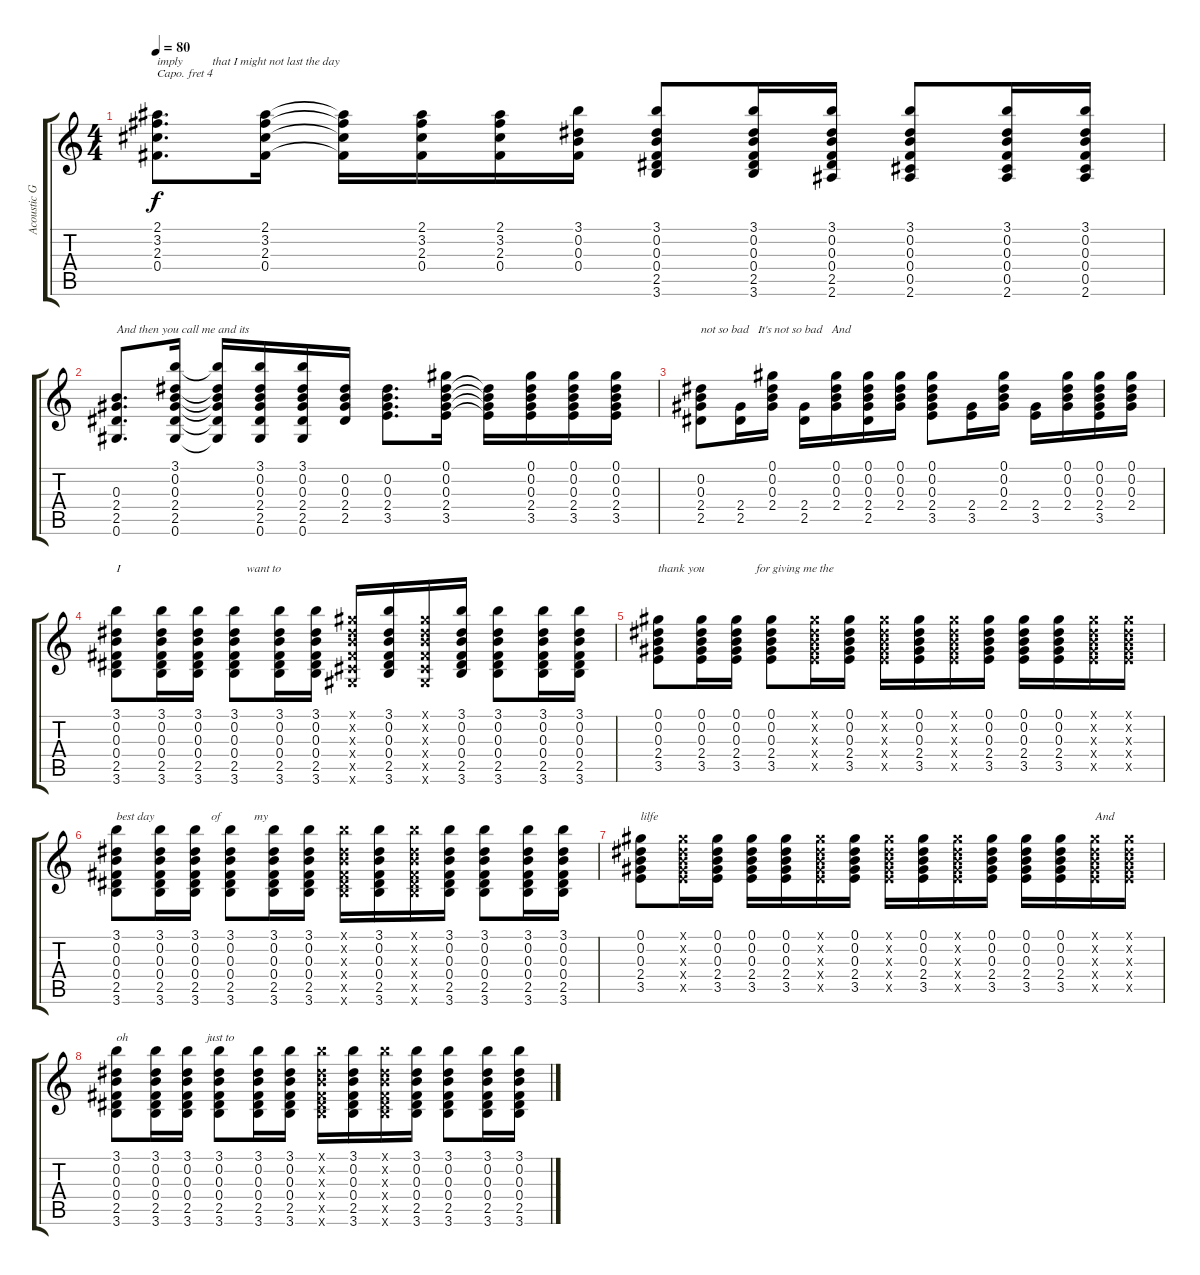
\track ("Acoustic Guitar (Capo IV)" "Acoustic G") {instrument acousticguitarsteel}
\staff {score tabs}
\capo 4
\tuning (E4 B3 G3 D3 A2 E2) {hide}
\ts (4 4)
\tempo 80
\clef g2
\ks c
(2.1 3.2 2.3 0.4).8{d txt "imply          that I might not last the day" dy f} (2.1 3.2 2.3 0.4).16 (2.1{t} 3.2{t} 2.3{t} 0.4{t}).16 (2.1 3.2 2.3 0.4).16 (2.1 3.2 2.3 0.4).16 (3.1 0.2 0.3 0.4).16 (3.1 0.2 0.3 0.4 2.5 3.6).8 (3.1 0.2 0.3 0.4 2.5 3.6).16 (3.1 0.2 0.3 0.4 2.5 2.6).16 (3.1 0.2 0.3 0.4 0.5 2.6).8 (3.1 0.2 0.3 0.4 0.5 2.6).16 (3.1 0.2 0.3 0.4 0.5 2.6).16 |
(0.3 2.4 2.5 0.6).8{d txt "And then you call me and its "} (3.1 0.2 0.3 2.4 2.5 0.6).16 (3.1{t} 0.2{t} 0.3{t} 2.4{t} 2.5{t} 0.6{t}).16 (3.1 0.2 0.3 2.4 2.5 0.6).16 (3.1 0.2 0.3 2.4 2.5 0.6).16 (0.2 0.3 2.4 2.5).16 (0.2 0.3 2.4 3.5).8{d} (0.1 0.2 0.3 2.4 3.5).16 (0.2{t} 0.3{t} 2.4{t} 3.5{t}).16 (0.1 0.2 0.3 2.4 3.5).16 (0.1 0.2 0.3 2.4 3.5).16 (0.1 0.2 0.3 2.4 3.5).16 |
(0.2 0.3 2.4 2.5).8{txt "not so bad   It's not so bad   And"} (2.4 2.5).16 (0.1 0.2 0.3 2.4).16 (2.4 2.5).16 (0.1 0.2 0.3 2.4).16 (0.1 0.2 0.3 2.4 2.5).16 (0.1 0.2 0.3 2.4).16 (0.1 0.2 0.3 2.4 3.5).8 (2.4 3.5).16 (0.1 0.2 0.3 2.4).16 (2.4 3.5).16 (0.1 0.2 0.3 2.4).16 (0.1 0.2 0.3 2.4 3.5).16 (0.1 0.2 0.3 2.4).16 |
(3.1 0.2 0.3 0.4 2.5 3.6).8{txt "I                                          want to"} (3.1 0.2 0.3 0.4 2.5 3.6).16 (3.1 0.2 0.3 0.4 2.5 3.6).16 (3.1 0.2 0.3 0.4 2.5 3.6).8 (3.1 0.2 0.3 0.4 2.5 3.6).16 (3.1 0.2 0.3 0.4 2.5 3.6).16 (0.1{x} 0.2{x} 0.3{x} 0.4{x} 0.5{x} 0.6{x}).16 (3.1 0.2 0.3 0.4 2.5 3.6).16 (0.1{x} 0.2{x} 0.3{x} 0.4{x} 0.5{x} 0.6{x}).16 (3.1 0.2 0.3 0.4 2.5 3.6).16 (3.1 0.2 0.3 0.4 2.5 3.6).8 (3.1 0.2 0.3 0.4 2.5 3.6).16 (3.1 0.2 0.3 0.4 2.5 3.6).16 |
(0.1 0.2 0.3 2.4 3.5).8{txt "thank you                 for giving me the "} (0.1 0.2 0.3 2.4 3.5).16 (0.1 0.2 0.3 2.4 3.5).16 (0.1 0.2 0.3 2.4 3.5).8 (0.1{x} 0.2{x} 0.3{x} 2.4{x} 3.5{x}).16 (0.1 0.2 0.3 2.4 3.5).16 (0.1{x} 0.2{x} 0.3{x} 2.4{x} 3.5{x}).16 (0.1 0.2 0.3 2.4 3.5).16 (0.1{x} 0.2{x} 0.3{x} 2.4{x} 3.5{x}).16 (0.1 0.2 0.3 2.4 3.5).16 (0.1 0.2 0.3 2.4 3.5).16 (0.1 0.2 0.3 2.4 3.5).16 (0.1{x} 0.2{x} 0.3{x} 2.4{x} 3.5{x}).16 (0.1{x} 0.2{x} 0.3{x} 2.4{x} 3.5{x}).16 |
(3.1 0.2 0.3 0.4 2.5 3.6).8{txt "best day                   of           my"} (3.1 0.2 0.3 0.4 2.5 3.6).16 (3.1 0.2 0.3 0.4 2.5 3.6).16 (3.1 0.2 0.3 0.4 2.5 3.6).8 (3.1 0.2 0.3 0.4 2.5 3.6).16 (3.1 0.2 0.3 0.4 2.5 3.6).16 (3.1{x} 0.2{x} 0.3{x} 0.4{x} 2.5{x} 3.6{x}).16 (3.1 0.2 0.3 0.4 2.5 3.6).16 (3.1{x} 0.2{x} 0.3{x} 0.4{x} 2.5{x} 3.6{x}).16 (3.1 0.2 0.3 0.4 2.5 3.6).16 (3.1 0.2 0.3 0.4 2.5 3.6).8 (3.1 0.2 0.3 0.4 2.5 3.6).16 (3.1 0.2 0.3 0.4 2.5 3.6).16 |
(0.1 0.2 0.3 2.4 3.5).8{txt "lilfe"} (0.1{x} 0.2{x} 0.3{x} 2.4{x} 3.5{x}).16 (0.1 0.2 0.3 2.4 3.5).16 (0.1 0.2 0.3 2.4 3.5).16 (0.1 0.2 0.3 2.4 3.5).16 (0.1{x} 0.2{x} 0.3{x} 2.4{x} 3.5{x}).16 (0.1 0.2 0.3 2.4 3.5).16 (0.1{x} 0.2{x} 0.3{x} 2.4{x} 3.5{x}).16 (0.1 0.2 0.3 2.4 3.5).16 (0.1{x} 0.2{x} 0.3{x} 2.4{x} 3.5{x}).16 (0.1 0.2 0.3 2.4 3.5).16 (0.1 0.2 0.3 2.4 3.5).16 (0.1 0.2 0.3 2.4 3.5).16 (0.1{x} 0.2{x} 0.3{x} 2.4{x} 3.5{x}).16{txt "And"} (0.1{x} 0.2{x} 0.3{x} 2.4{x} 3.5{x}).16 |
(3.1 0.2 0.3 0.4 2.5 3.6).8{txt "oh                          just to "} (3.1 0.2 0.3 0.4 2.5 3.6).16 (3.1 0.2 0.3 0.4 2.5 3.6).16 (3.1 0.2 0.3 0.4 2.5 3.6).8 (3.1 0.2 0.3 0.4 2.5 3.6).16 (3.1 0.2 0.3 0.4 2.5 3.6).16 (3.1{x} 0.2{x} 0.3{x} 0.4{x} 2.5{x} 3.6{x}).16 (3.1 0.2 0.3 0.4 2.5 3.6).16 (3.1{x} 0.2{x} 0.3{x} 0.4{x} 2.5{x} 3.6{x}).16 (3.1 0.2 0.3 0.4 2.5 3.6).16 (3.1 0.2 0.3 0.4 2.5 3.6).8 (3.1 0.2 0.3 0.4 2.5 3.6).16 (3.1 0.2 0.3 0.4 2.5 3.6).16
